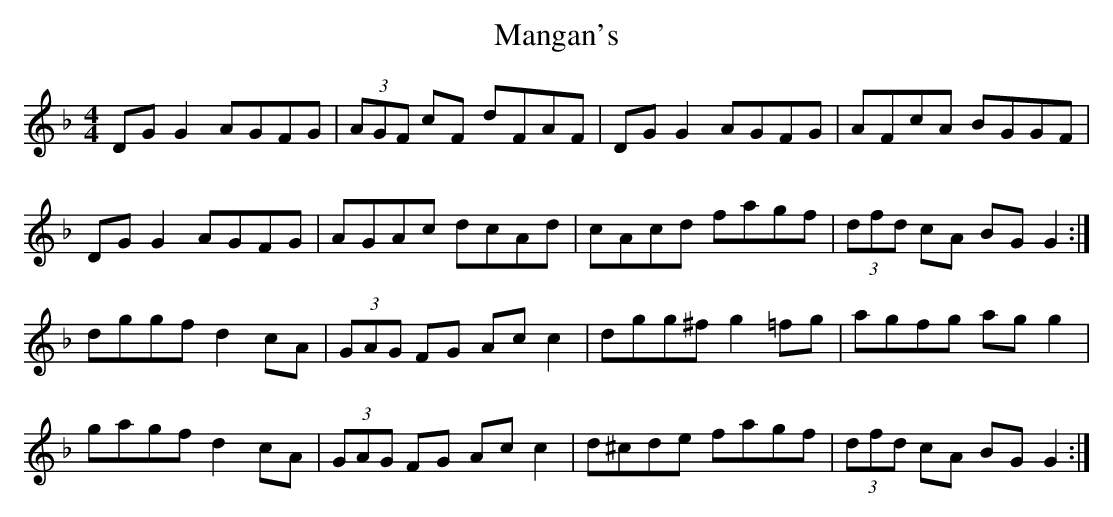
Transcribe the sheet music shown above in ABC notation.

X:1
T: Mangan's
M: 4/4
L: 1/8
K: Gdor
DGG2 AGFG|(3AGF cF dFAF|DGG2 AGFG|AFcA BGGF|
DGG2 AGFG|AGAc dcAd|cAcd fagf|(3dfd cA BGG2 :|
dggf d2 cA|(3GAG FG Ac c2|dgg^f g2 =fg|agfg ag g2|
gagf d2 cA|(3GAG FG Ac c2|d^cde fagf|(3dfd cA BGG2 :|
